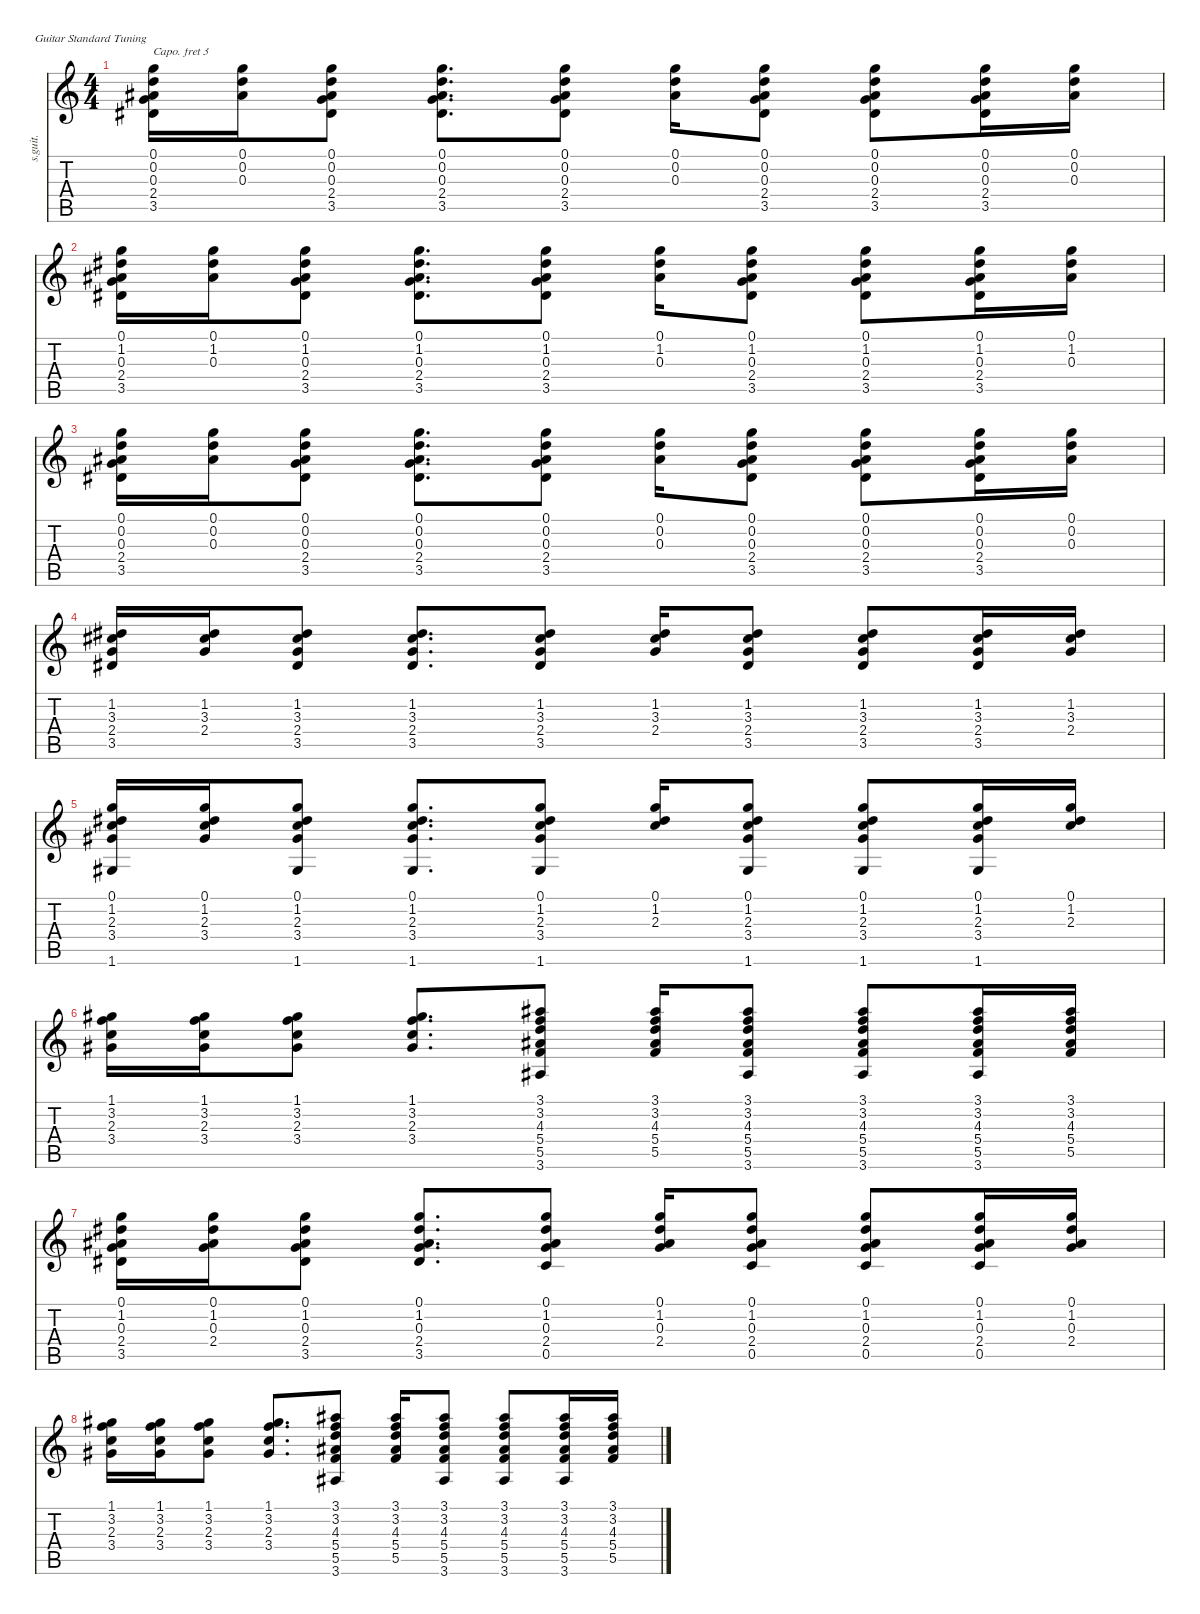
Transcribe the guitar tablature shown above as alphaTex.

\defaultSystemsLayout 4
\hideDynamics
\bracketExtendMode nobrackets
\track ("Acoustic Guitar 1" "s.guit.") {instrument acousticguitarsteel}
\staff {score tabs}
\capo 3
\tuning (E4 B3 G3 D3 A2 E2)
\ts (4 4)
\tempo (100 hide)
\clef g2
\ks c
(0.1 0.2 0.3 2.4 3.5).16{dy f} (0.1 0.2 0.3).16 (0.1 0.2 0.3 2.4 3.5).8 (0.1 0.2 0.3 2.4 3.5).8{d} (0.1 0.2 0.3 2.4 3.5).8 (0.1 0.2 0.3).16 (0.1 0.2 0.3 2.4 3.5).8 (0.1 0.2 0.3 2.4 3.5).8 (0.1 0.2 0.3 2.4 3.5).16 (0.1 0.2 0.3).16 |
(0.1 1.2 0.3 2.4 3.5).16 (0.1 1.2 0.3).16 (0.1 1.2 0.3 2.4 3.5).8 (0.1 1.2 0.3 2.4 3.5).8{d} (0.1 1.2 0.3 2.4 3.5).8 (0.1 1.2 0.3).16 (0.1 1.2 0.3 2.4 3.5).8 (0.1 1.2 0.3 2.4 3.5).8 (0.1 1.2 0.3 2.4 3.5).16 (0.1 1.2 0.3).16 |
(0.1 0.2 0.3 2.4 3.5).16 (0.1 0.2 0.3).16 (0.1 0.2 0.3 2.4 3.5).8 (0.1 0.2 0.3 2.4 3.5).8{d} (0.1 0.2 0.3 2.4 3.5).8 (0.1 0.2 0.3).16 (0.1 0.2 0.3 2.4 3.5).8 (0.1 0.2 0.3 2.4 3.5).8 (0.1 0.2 0.3 2.4 3.5).16 (0.1 0.2 0.3).16 |
(1.2 3.3{acc #} 2.4 3.5).16 (1.2 3.3{acc #} 2.4).16 (1.2 3.3{acc #} 2.4 3.5).8 (1.2 3.3{acc #} 2.4 3.5).8{d} (1.2 3.3{acc #} 2.4 3.5).8 (1.2 3.3{acc #} 2.4).16 (1.2 3.3{acc #} 2.4 3.5).8 (1.2 3.3{acc #} 2.4 3.5).8 (1.2 3.3{acc #} 2.4 3.5).16 (1.2 3.3{acc #} 2.4).16 |
(0.1 1.2 2.3 3.4 1.6).16 (0.1 1.2 2.3 3.4).16 (0.1 1.2 2.3 3.4 1.6).8 (0.1 1.2 2.3 3.4 1.6).8{d} (0.1 1.2 2.3 3.4 1.6).8 (0.1 1.2 2.3).16 (0.1 1.2 2.3 3.4 1.6).8 (0.1 1.2 2.3 3.4 1.6).8 (0.1 1.2 2.3 3.4 1.6).16 (0.1 1.2 2.3).16 |
(1.1 3.2 2.3 3.4).16 (1.1 3.2 2.3 3.4).16 (1.1 3.2 2.3 3.4).8 (1.1 3.2 2.3 3.4).8{d} (3.1 3.2 4.3 5.4 5.5 3.6).8 (3.1 3.2 4.3 5.4 5.5).16 (3.1 3.2 4.3 5.4 5.5 3.6).8 (3.1 3.2 4.3 5.4 5.5 3.6).8 (3.1 3.2 4.3 5.4 5.5 3.6).16 (3.1 3.2 4.3 5.4 5.5).16 |
(0.1 1.2 0.3 2.4 3.5).16 (0.1 1.2 0.3 2.4).16 (0.1 1.2 0.3 2.4 3.5).8 (0.1 1.2 0.3 2.4 3.5).8{d} (0.1 1.2 0.3 2.4 0.5).8 (0.1 1.2 0.3 2.4).16 (0.1 1.2 0.3 2.4 0.5).8 (0.1 1.2 0.3 2.4 0.5).8 (0.1 1.2 0.3 2.4 0.5).16 (0.1 1.2 0.3 2.4).16 |
(1.1 3.2 2.3 3.4).16 (1.1 3.2 2.3 3.4).16 (1.1 3.2 2.3 3.4).8 (1.1 3.2 2.3 3.4).8{d} (3.1 3.2 4.3 5.4 5.5 3.6).8 (3.1 3.2 4.3 5.4 5.5).16 (3.1 3.2 4.3 5.4 5.5 3.6).8 (3.1 3.2 4.3 5.4 5.5 3.6).8 (3.1 3.2 4.3 5.4 5.5 3.6).16 (3.1 3.2 4.3 5.4 5.5).16
